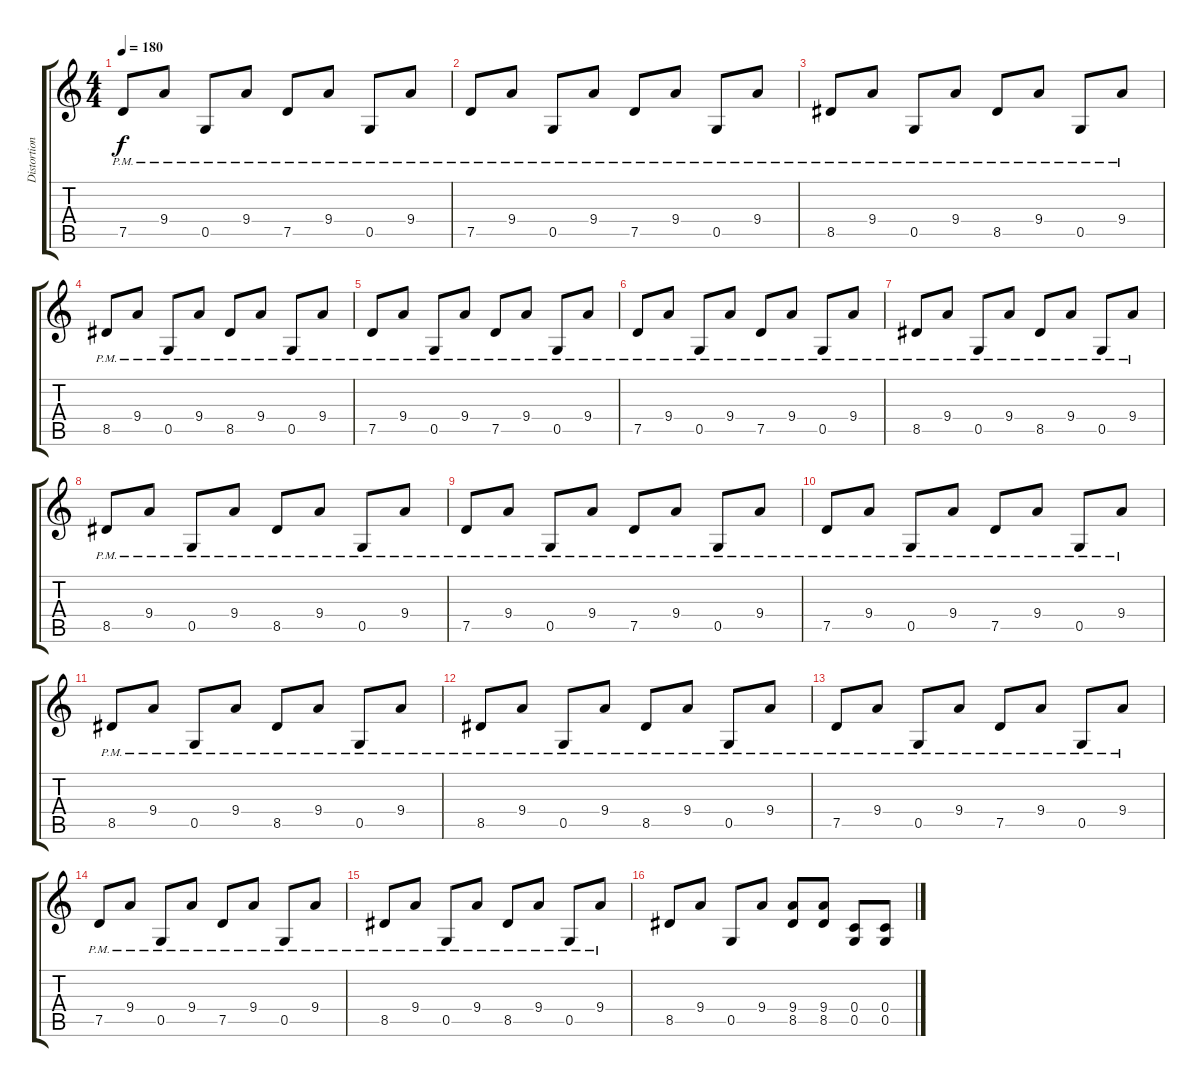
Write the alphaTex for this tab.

\track ("Distortion (Daron)" "Distortion") {instrument distortionguitar}
\staff {score tabs}
\tuning (D4 A3 F3 C3 G2 C2) {hide}
\ts (4 4)
\tempo 180
\clef g2
\ks c
7.5{pm}.8{dy f} 9.4{pm}.8 0.5{pm}.8 9.4{pm}.8 7.5{pm}.8 9.4{pm}.8 0.5{pm}.8 9.4{pm}.8 |
7.5{pm}.8 9.4{pm}.8 0.5{pm}.8 9.4{pm}.8 7.5{pm}.8 9.4{pm}.8 0.5{pm}.8 9.4{pm}.8 |
8.5{pm}.8 9.4{pm}.8 0.5{pm}.8 9.4{pm}.8 8.5{pm}.8 9.4{pm}.8 0.5{pm}.8 9.4{pm}.8 |
8.5{pm}.8 9.4{pm}.8 0.5{pm}.8 9.4{pm}.8 8.5{pm}.8 9.4{pm}.8 0.5{pm}.8 9.4{pm}.8 |
7.5{pm}.8 9.4{pm}.8 0.5{pm}.8 9.4{pm}.8 7.5{pm}.8 9.4{pm}.8 0.5{pm}.8 9.4{pm}.8 |
7.5{pm}.8 9.4{pm}.8 0.5{pm}.8 9.4{pm}.8 7.5{pm}.8 9.4{pm}.8 0.5{pm}.8 9.4{pm}.8 |
8.5{pm}.8 9.4{pm}.8 0.5{pm}.8 9.4{pm}.8 8.5{pm}.8 9.4{pm}.8 0.5{pm}.8 9.4{pm}.8 |
8.5{pm}.8 9.4{pm}.8 0.5{pm}.8 9.4{pm}.8 8.5{pm}.8 9.4{pm}.8 0.5{pm}.8 9.4{pm}.8 |
7.5{pm}.8 9.4{pm}.8 0.5{pm}.8 9.4{pm}.8 7.5{pm}.8 9.4{pm}.8 0.5{pm}.8 9.4{pm}.8 |
7.5{pm}.8 9.4{pm}.8 0.5{pm}.8 9.4{pm}.8 7.5{pm}.8 9.4{pm}.8 0.5{pm}.8 9.4{pm}.8 |
8.5{pm}.8 9.4{pm}.8 0.5{pm}.8 9.4{pm}.8 8.5{pm}.8 9.4{pm}.8 0.5{pm}.8 9.4{pm}.8 |
8.5{pm}.8 9.4{pm}.8 0.5{pm}.8 9.4{pm}.8 8.5{pm}.8 9.4{pm}.8 0.5{pm}.8 9.4{pm}.8 |
7.5{pm}.8 9.4{pm}.8 0.5{pm}.8 9.4{pm}.8 7.5{pm}.8 9.4{pm}.8 0.5{pm}.8 9.4{pm}.8 |
7.5{pm}.8 9.4{pm}.8 0.5{pm}.8 9.4{pm}.8 7.5{pm}.8 9.4{pm}.8 0.5{pm}.8 9.4{pm}.8 |
8.5{pm}.8 9.4{pm}.8 0.5{pm}.8 9.4{pm}.8 8.5{pm}.8 9.4{pm}.8 0.5{pm}.8 9.4{pm}.8 |
8.5.8 9.4.8 0.5.8 9.4.8 (9.4 8.5).8 (9.4 8.5).8 (0.4 0.5).8 (0.4 0.5).8
